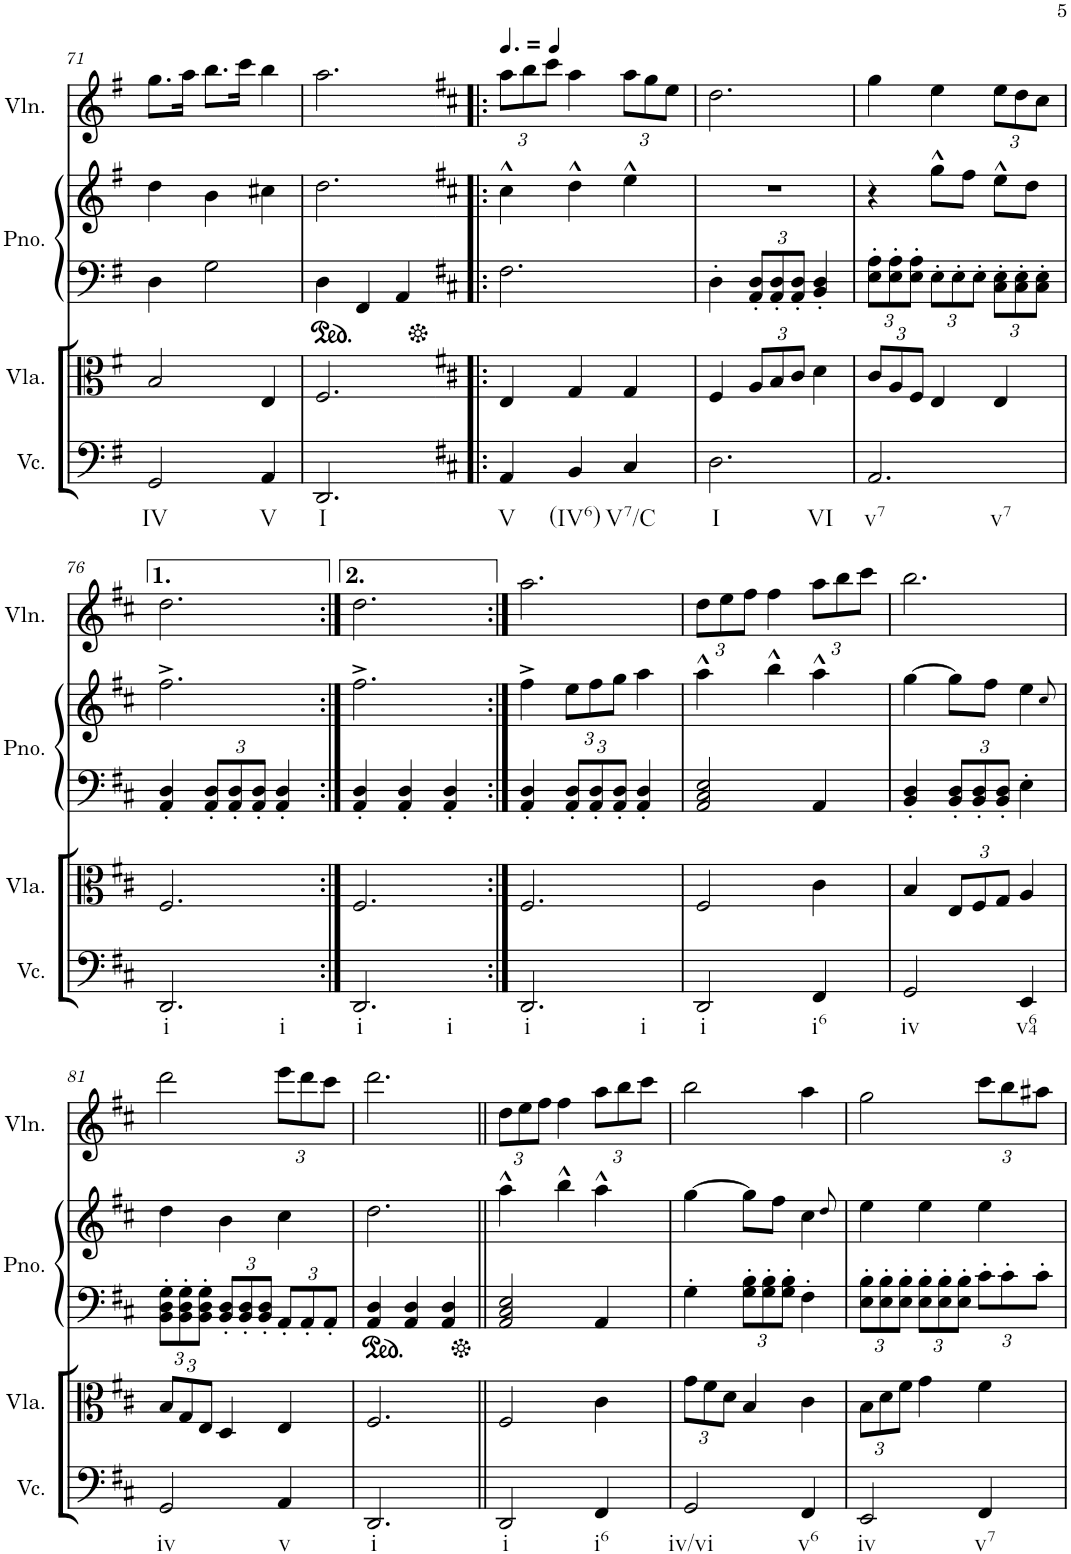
**kern	**kern	**kern	**kern	**kern
*part4	*part3	*part2	*part2	*part1
*staff5	*staff4	*staff3	*staff2	*staff1
*I"Violoncello	*I"Viola	*I"Grand Piano	*	*I"Violin
*I'Vc.	*I'Vla.	*I'Pno.	*	*I'Vln.
!!LO:PB:g=z
*clefF4	*clefC3	*clefF4	*clefG2	*clefG2
*k[f#]	*k[f#]	*k[f#]	*k[f#]	*k[f#]
*M3/4	*M3/4	*M3/4	*M3/4	*M3/4
=71	=71	=71	=71	=71
!LO:TX:b:t=IV	!	!	!	!
2GG/	2B/	4D\	4dd\	8.gg\L
.	.	.	.	16aa\Jk
.	.	2G\	4b\	8.bb\L
.	.	.	.	16ccc\Jk
!LO:TX:b:t=V	!	!	!	!
4AA/	4E/	.	4cc#X\	4bb\
=72	=72	=72	=72	=72
!LO:TX:b:t=I	!	!	!	!
2.DD/	2.F#/	4D\	2.dd\	2.aa\
.	.	4FF#/	.	.
.	.	4AA/	.	.
=73!|:	=73!|:	=73!|:	=73!|:	=73!|:
*k[f#c#]	*k[f#c#]	*k[f#c#]	*k[f#c#]	*k[f#c#]
*	*	*	*	*Xbrackettup
!LO:TX:b:t=V	!	!	!	!
4AA/	4E/	2.F#\	4cc#^^\	12aa\L
.	.	.	.	12bb\
.	.	.	.	12ccc#\J
!LO:TX:b:t=(IV6)	!	!	!	!
4BB/	4G/	.	4dd^^\	4aa\
!LO:TX:b:t=V7/C	!	!	!	!
4C#/	4G/	.	4ee^^\	12aa\L
.	.	.	.	12gg\
.	.	.	.	12ee\J
=74	=74	=74	=74	=74
!LO:TX:b:t=I	!	!	!	!
!LO:TX:b:t=VI	!	!	!	!
2.D\	4F#/	4D'\	2.r	2.dd\
*	*Xbrackettup	*Xbrackettup	*	*
.	12A/L	12AA/' 12D/'L	.	.
.	12B/	12AA/' 12D/'	.	.
.	12c#/J	12AA/' 12D/'J	.	.
.	4d\	4BB/' 4D/'	.	.
=75	=75	=75	=75	=75
!LO:TX:b:t=v7	!	!	!	!
!LO:TX:b:t=v7	!	!	!	!
2.AA/	12c#/L	12E\' 12A\'L	4r	4gg\
.	12A/	12E\' 12A\'	.	.
.	12F#/J	12E\' 12A\'J	.	.
.	4E/	12E'\L	8gg^^\L	4ee\
.	.	12E'\	.	.
.	.	.	8ff#\J	.
.	.	12E'\J	.	.
.	4E/	12C#\' 12E\'L	8ee^^\L	12ee\L
.	.	12C#\' 12E\'	.	12dd\
.	.	.	8dd\J	.
.	.	12C#\' 12E\'J	.	12cc#\J
!!LO:LB:g=z
=76	=76	=76	=76	=76
!LO:TX:b:t=i	!	!	!	!
!LO:TX:b:t=i	!	!	!	!
2.DD/	2.F#/	4AA/' 4D/'	2.ff#^\	2.dd\
.	.	12AA/' 12D/'L	.	.
.	.	12AA/' 12D/'	.	.
.	.	12AA/' 12D/'J	.	.
.	.	4AA/' 4D/'	.	.
=77:|!	=77:|!	=77:|!	=77:|!	=77:|!
!LO:TX:b:t=i	!	!	!	!
!LO:TX:b:t=i	!	!	!	!
2.DD/	2.F#/	4AA/' 4D/'	2.ff#^\	2.dd\
.	.	4AA/' 4D/'	.	.
.	.	4AA/' 4D/'	.	.
=78:|!	=78:|!	=78:|!	=78:|!	=78:|!
!LO:TX:b:t=i	!	!	!	!
!LO:TX:b:t=i	!	!	!	!
2.DD/	2.F#/	4AA/' 4D/'	4ff#^\	2.aa\
*	*	*	*Xbrackettup	*
.	.	12AA/' 12D/'L	12ee\L	.
.	.	12AA/' 12D/'	12ff#\	.
.	.	12AA/' 12D/'J	12gg\J	.
.	.	4AA/' 4D/'	4aa\	.
=79	=79	=79	=79	=79
!LO:TX:b:t=i	!	!	!	!
2DD/	2F#/	2AA/ 2C#/ 2E/	4aa^^\	12dd\L
.	.	.	.	12ee\
.	.	.	.	12ff#\J
.	.	.	4bb^^\	4ff#\
!LO:TX:b:t=i6	!	!	!	!
4FF#/	4c#\	4AA/	4aa^^\	12aa\L
.	.	.	.	12bb\
.	.	.	.	12ccc#\J
=80	=80	=80	=80	=80
!LO:TX:b:t=iv	!	!	!	!
2GG/	4B/	4BB/' 4D/'	[4gg\	2.bb\
.	12E/L	12BB/' 12D/'L	8gg\L]	.
.	12F#/	12BB/' 12D/'	.	.
.	.	.	8ff#\J	.
.	12G/J	12BB/' 12D/'J	.	.
!LO:TX:b:t=v64	!	!	!	!
4EE/	4A/	4E'\	4ee\	.
.	.	.	8qcc#/	.
!!LO:LB:g=z
=81	=81	=81	=81	=81
!LO:TX:b:t=iv	!	!	!	!
2GG/	12B/L	12BB\' 12D\' 12G\'L	4dd\	2ddd\
.	12G/	12BB\' 12D\' 12G\'	.	.
.	12E/J	12BB\' 12D\' 12G\'J	.	.
.	4D/	12BB/' 12D/'L	4b\	.
.	.	12BB/' 12D/'	.	.
.	.	12BB/' 12D/'J	.	.
!LO:TX:b:t=v	!	!	!	!
4AA/	4E/	12AA'/L	4cc#\	12eee\L
.	.	12AA'/	.	12ddd\
.	.	12AA'/J	.	12ccc#\J
=82	=82	=82	=82	=82
!LO:TX:b:t=i	!	!	!	!
2.DD/	2.F#/	4AA/ 4D/	2.dd\	2.ddd\
.	.	4AA/ 4D/	.	.
.	.	4AA/ 4D/	.	.
=83||	=83||	=83||	=83||	=83||
!LO:TX:b:t=i	!	!	!	!
2DD/	2F#/	2AA/ 2C#/ 2E/	4aa^^\	12dd\L
.	.	.	.	12ee\
.	.	.	.	12ff#\J
.	.	.	4bb^^\	4ff#\
!LO:TX:b:t=i6	!	!	!	!
4FF#/	4c#\	4AA/	4aa^^\	12aa\L
.	.	.	.	12bb\
.	.	.	.	12ccc#\J
=84	=84	=84	=84	=84
!LO:TX:b:t=iv/vi	!	!	!	!
2GG/	12g\L	4G'\	[4gg\	2bb\
.	12f#\	.	.	.
.	12d\J	.	.	.
.	4B/	12G\' 12B\'L	8gg\L]	.
.	.	12G\' 12B\'	.	.
.	.	.	8ff#\J	.
.	.	12G\' 12B\'J	.	.
!LO:TX:b:t=v6	!	!	!	!
4FF#/	4c#\	4F#'\	4cc#\	4aa\
.	.	.	8qdd/	.
=85	=85	=85	=85	=85
!LO:TX:b:t=iv	!	!	!	!
2EE/	12B\L	12E\' 12B\'L	4ee\	2gg\
.	12d\	12E\' 12B\'	.	.
.	12f#\J	12E\' 12B\'J	.	.
.	4g\	12E\' 12B\'L	4ee\	.
.	.	12E\' 12B\'	.	.
.	.	12E\' 12B\'J	.	.
!LO:TX:b:t=v7	!	!	!	!
4FF#/	4f#\	12c#'\L	4ee\	12ccc#\L
.	.	12c#'\	.	12bb\
.	.	12c#'\J	.	12aa#X\J
=	=	=	=	=
*-	*-	*-	*-	*-
